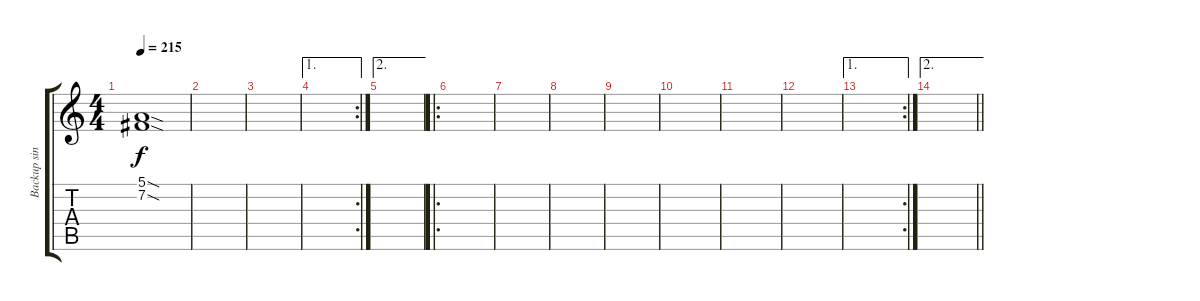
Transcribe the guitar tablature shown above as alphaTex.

\track ("Backup singers" "Backup sin") {instrument cello}
\staff {score tabs}
\tuning (E4 B3 G3 D3 A2 E2) {hide}
\ts (4 4)
\tempo 215
\clef g2
\ks aminor
(5.1{sod} 7.2{sod}).1{dy f} |
|
|
\ae 1
\rc 2
|
\ae 2
|
\ro
|
|
|
|
|
|
|
\ae 1
\rc 2
|
\ae 2
\barLineRight lightlight
